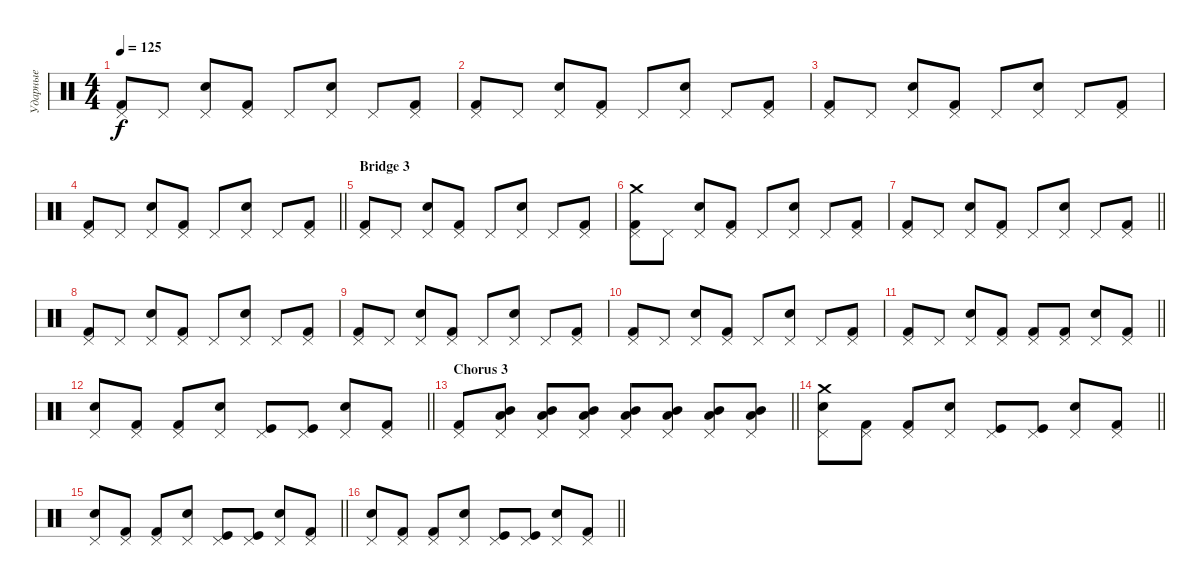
\track ("Ударные" "Ударные") {instrument percussion}
\staff {score}
\articulation defaults
\ts (4 4)
\tempo 125
\clef neutral
\ks c
("Kick (hit) 2" "Pedal Hi-Hat (hit)").8{dy f} "Pedal Hi-Hat (hit)".8 ("Electric Snare (hit)" "Pedal Hi-Hat (hit)").8 ("Kick (hit) 2" "Pedal Hi-Hat (hit)").8 "Pedal Hi-Hat (hit)".8 ("Electric Snare (hit)" "Pedal Hi-Hat (hit)").8 "Pedal Hi-Hat (hit)".8 ("Kick (hit) 2" "Pedal Hi-Hat (hit)").8 |
("Kick (hit) 2" "Pedal Hi-Hat (hit)").8 "Pedal Hi-Hat (hit)".8 ("Electric Snare (hit)" "Pedal Hi-Hat (hit)").8 ("Kick (hit) 2" "Pedal Hi-Hat (hit)").8 "Pedal Hi-Hat (hit)".8 ("Electric Snare (hit)" "Pedal Hi-Hat (hit)").8 "Pedal Hi-Hat (hit)".8 ("Kick (hit) 2" "Pedal Hi-Hat (hit)").8 |
("Kick (hit) 2" "Pedal Hi-Hat (hit)").8 "Pedal Hi-Hat (hit)".8 ("Electric Snare (hit)" "Pedal Hi-Hat (hit)").8 ("Kick (hit) 2" "Pedal Hi-Hat (hit)").8 "Pedal Hi-Hat (hit)".8 ("Electric Snare (hit)" "Pedal Hi-Hat (hit)").8 "Pedal Hi-Hat (hit)".8 ("Kick (hit) 2" "Pedal Hi-Hat (hit)").8 |
\barLineRight lightlight
("Kick (hit) 2" "Pedal Hi-Hat (hit)").8 "Pedal Hi-Hat (hit)".8 ("Electric Snare (hit)" "Pedal Hi-Hat (hit)").8 ("Kick (hit) 2" "Pedal Hi-Hat (hit)").8 "Pedal Hi-Hat (hit)".8 ("Electric Snare (hit)" "Pedal Hi-Hat (hit)").8 "Pedal Hi-Hat (hit)".8 ("Kick (hit) 2" "Pedal Hi-Hat (hit)").8 |
\section ("" "Bridge 3")
("Kick (hit) 2" "Pedal Hi-Hat (hit)").8 "Pedal Hi-Hat (hit)".8 ("Electric Snare (hit)" "Pedal Hi-Hat (hit)").8 ("Kick (hit) 2" "Pedal Hi-Hat (hit)").8 "Pedal Hi-Hat (hit)".8 ("Electric Snare (hit)" "Pedal Hi-Hat (hit)").8 "Pedal Hi-Hat (hit)".8 ("Kick (hit) 2" "Pedal Hi-Hat (hit)").8 |
("Kick (hit) 2" "Crash medium (hit)" "Pedal Hi-Hat (hit)").8 "Pedal Hi-Hat (hit)".8 ("Electric Snare (hit)" "Pedal Hi-Hat (hit)").8 ("Kick (hit) 2" "Pedal Hi-Hat (hit)").8 "Pedal Hi-Hat (hit)".8 ("Electric Snare (hit)" "Pedal Hi-Hat (hit)").8 "Pedal Hi-Hat (hit)".8 ("Kick (hit) 2" "Pedal Hi-Hat (hit)").8 |
\barLineRight lightlight
("Kick (hit) 2" "Pedal Hi-Hat (hit)").8 "Pedal Hi-Hat (hit)".8 ("Electric Snare (hit)" "Pedal Hi-Hat (hit)").8 ("Kick (hit) 2" "Pedal Hi-Hat (hit)").8 "Pedal Hi-Hat (hit)".8 ("Electric Snare (hit)" "Pedal Hi-Hat (hit)").8 "Pedal Hi-Hat (hit)".8 ("Kick (hit) 2" "Pedal Hi-Hat (hit)").8 |
("Kick (hit) 2" "Pedal Hi-Hat (hit)").8 "Pedal Hi-Hat (hit)".8 ("Electric Snare (hit)" "Pedal Hi-Hat (hit)").8 ("Kick (hit) 2" "Pedal Hi-Hat (hit)").8 "Pedal Hi-Hat (hit)".8 ("Electric Snare (hit)" "Pedal Hi-Hat (hit)").8 "Pedal Hi-Hat (hit)".8 ("Kick (hit) 2" "Pedal Hi-Hat (hit)").8 |
("Kick (hit) 2" "Pedal Hi-Hat (hit)").8 "Pedal Hi-Hat (hit)".8 ("Electric Snare (hit)" "Pedal Hi-Hat (hit)").8 ("Kick (hit) 2" "Pedal Hi-Hat (hit)").8 "Pedal Hi-Hat (hit)".8 ("Electric Snare (hit)" "Pedal Hi-Hat (hit)").8 "Pedal Hi-Hat (hit)".8 ("Kick (hit) 2" "Pedal Hi-Hat (hit)").8 |
("Kick (hit) 2" "Pedal Hi-Hat (hit)").8 "Pedal Hi-Hat (hit)".8 ("Electric Snare (hit)" "Pedal Hi-Hat (hit)").8 ("Kick (hit) 2" "Pedal Hi-Hat (hit)").8 "Pedal Hi-Hat (hit)".8 ("Electric Snare (hit)" "Pedal Hi-Hat (hit)").8 "Pedal Hi-Hat (hit)".8 ("Kick (hit) 2" "Pedal Hi-Hat (hit)").8 |
\barLineRight lightlight
("Kick (hit) 2" "Pedal Hi-Hat (hit)").8 "Pedal Hi-Hat (hit)".8 ("Electric Snare (hit)" "Pedal Hi-Hat (hit)").8 ("Kick (hit) 2" "Pedal Hi-Hat (hit)").8 ("Kick (hit) 2" "Pedal Hi-Hat (hit)").8 ("Kick (hit) 2" "Pedal Hi-Hat (hit)").8 ("Electric Snare (hit)" "Pedal Hi-Hat (hit)").8 ("Kick (hit) 2" "Pedal Hi-Hat (hit)").8 |
\barLineRight lightlight
("Electric Snare (hit)" "Pedal Hi-Hat (hit)").8 ("Kick (hit) 2" "Pedal Hi-Hat (hit)").8 ("Kick (hit) 2" "Pedal Hi-Hat (hit)").8 ("Electric Snare (hit)" "Pedal Hi-Hat (hit)").8 ("Kick (hit)" "Pedal Hi-Hat (hit)").8 ("Kick (hit)" "Pedal Hi-Hat (hit)").8 ("Electric Snare (hit)" "Pedal Hi-Hat (hit)").8 ("Kick (hit) 2" "Pedal Hi-Hat (hit)").8 |
\section ("" "Chorus 3")
\barLineRight lightlight
("Kick (hit) 2" "Pedal Hi-Hat (hit)").8 ("Mid Tom (hit)" "Low Tom (hit)" "Pedal Hi-Hat (hit)").8 ("Mid Tom (hit)" "Low Tom (hit)" "Pedal Hi-Hat (hit)").8 ("Mid Tom (hit)" "Low Tom (hit)" "Pedal Hi-Hat (hit)").8 ("Mid Tom (hit)" "Low Tom (hit)" "Pedal Hi-Hat (hit)").8 ("Low Tom (hit)" "Mid Tom (hit)" "Pedal Hi-Hat (hit)").8 ("Low Tom (hit)" "Mid Tom (hit)" "Pedal Hi-Hat (hit)").8 ("Low Tom (hit)" "Mid Tom (hit)" "Pedal Hi-Hat (hit)").8 |
\barLineRight lightlight
("Electric Snare (hit)" "Crash medium (hit)" "Pedal Hi-Hat (hit)").8 ("Kick (hit) 2" "Pedal Hi-Hat (hit)").8 ("Kick (hit) 2" "Pedal Hi-Hat (hit)").8 ("Electric Snare (hit)" "Pedal Hi-Hat (hit)").8 ("Kick (hit)" "Pedal Hi-Hat (hit)").8 ("Kick (hit)" "Pedal Hi-Hat (hit)").8 ("Electric Snare (hit)" "Pedal Hi-Hat (hit)").8 ("Kick (hit) 2" "Pedal Hi-Hat (hit)").8 |
\barLineRight lightlight
("Electric Snare (hit)" "Pedal Hi-Hat (hit)").8 ("Kick (hit) 2" "Pedal Hi-Hat (hit)").8 ("Kick (hit) 2" "Pedal Hi-Hat (hit)").8 ("Electric Snare (hit)" "Pedal Hi-Hat (hit)").8 ("Kick (hit)" "Pedal Hi-Hat (hit)").8 ("Kick (hit)" "Pedal Hi-Hat (hit)").8 ("Electric Snare (hit)" "Pedal Hi-Hat (hit)").8 ("Kick (hit) 2" "Pedal Hi-Hat (hit)").8 |
\barLineRight lightlight
("Electric Snare (hit)" "Pedal Hi-Hat (hit)").8 ("Kick (hit) 2" "Pedal Hi-Hat (hit)").8 ("Kick (hit) 2" "Pedal Hi-Hat (hit)").8 ("Electric Snare (hit)" "Pedal Hi-Hat (hit)").8 ("Kick (hit)" "Pedal Hi-Hat (hit)").8 ("Kick (hit)" "Pedal Hi-Hat (hit)").8 ("Electric Snare (hit)" "Pedal Hi-Hat (hit)").8 ("Kick (hit) 2" "Pedal Hi-Hat (hit)").8
